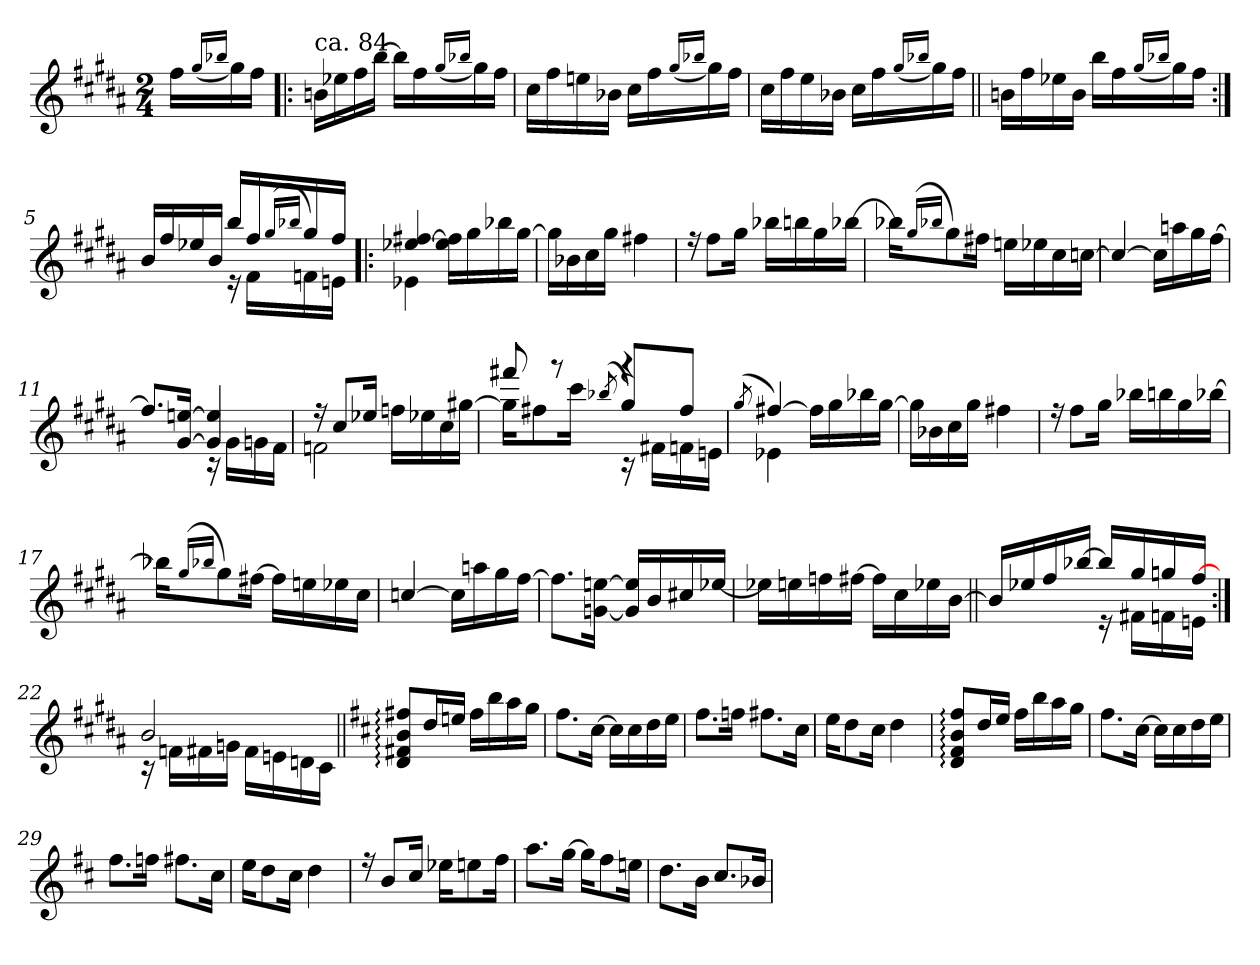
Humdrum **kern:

**kern
*part1
*staff1
*clefG2
*k[f#c#g#d#a#]
*B:
*M2/4
=
16ff#\LL
(<16qgg#/LL
16qbb-X/JJ
16gg#\)
16ff#\JJ
=1!|:
*^
!LO:TX:a:t=ca. 84	!
16bn\LL	4ryy
16ee-X\	.
16ff#\	.
[<16bb\JJ	.
16bb\LL]	4ryy
16ff#\	.
(<16qgg#/LL	.
16qbb-X/JJ	.
16gg#\)	.
16ff#\JJ	.
=2	=2
16cc#\LL	4ryy
16ff#\	.
16een\	.
16b-X\JJ	.
16cc#\LL	4ryy
16ff#\	.
(<16qgg#/LL	.
16qbb-X/JJ	.
16gg#\)	.
16ff#\JJ	.
=3	=3
16cc#\LL	4ryy
16ff#\	.
16ee\	.
16b-X\JJ	.
16cc#\LL	4ryy
16ff#\	.
(<16qgg#/LL	.
16qbb-X/JJ	.
16gg#\)	.
16ff#\JJ	.
!!LO:LB:g=z	!!
=4||	=4||
16bn\LL	4ryy
16ff#\	.
16ee-X\	.
16b\JJ	.
16bb\LL	4ryy
16ff#\	.
(<16qgg#/LL	.
16qbb-X/JJ	.
16gg#\)	.
16ff#\JJ	.
=5:|!	=5:|!
*	*^
16b/LL	4ryy	4ryy
16ff#/	.	.
16ee-X/	.	.
16b/JJ	.	.
16bb/LL	16re	4ryy
16ff#/	16f#!\LL	.
(<16qgg#/LL	.	.
16qbb-X/JJ	.	.
16gg#/)	16fn!\	.
16ff#/JJ	16en!\JJ	.
=6!|:	=6!|:	=6!|:
[>4ee-X/ [>4ff#X/	4e-X!\	4ryy
16ee-\] 16ff#\]LL	4ryy	4ryy
16gg#\	.	.
16bb-X\	.	.
[>16gg#\JJ	.	.
*	*v	*v
=7	=7
16gg#\LL]	4ryy
16b-X\	.
16cc#\	.
16gg#\JJ	.
4ff#X\	4ryy
!!LO:LB:g=z	!!
=8	=8
16rff	4ryy
8ff#\L	.
16gg#\Jk	.
16bb-X\LL	4ryy
16bbn\	.
16gg#\	.
[<16bb-X\JJ	.
=9	=9
16bb-X\KL]	2ryy
(<16qgg#/LL	.
16qbb-X/JJ	.
8gg#\)	.
16ff#X\Jk	.
16een\LL	.
16ee-X\	.
16cc#\	.
[<16ccn\JJ	.
=10	=10
4ccn/_	2ryy
16cc\LL]	.
16aan\	.
16gg#\	.
[<16ff#\JJ	.
=11	=11
*	*^
8.ff#/L]	4ryy	2ryy
[>16g#/ [>16een/Jk	.	.
4g#/] 4ee/]	16rB	.
.	16g#!\LL	.
.	16gn!\	.
.	16f#!\JJ	.
!!LO:LB:g=z	!!	!!
=12	=12	=12
16rff	2fn!\	2ryy
8cc#/L	.	.
16ee-X/Jk	.	.
16ffn\LL	.	.
16ee-X\	.	.
16cc#\	.	.
[>16gg#X\JJ	.	.
=13	=13	=13
*	*	*^
16gg#\KL]	8F#X\yy	8ryy	8fff#X!/
8ff#X\	.	.	.
.	8ryy	8ryy	8rggg
16ccc#\Jk	.	.	.
(<8qbb-X/	.	.	.
8gg#/L)	16rB	4ryy	4rggg
.	16f#X!\LL	.	.
8ff#/J	16fn!\	.	.
.	16en!\JJ	.	.
*v	*v	*v	*v
=14
(<8qgg#/
*^
*	*^
[>4ff#X/)	4e-X!\	4ryy
16ff#\LL]	4ryy	4ryy
16gg#\	.	.
16bb-X\	.	.
[>16gg#\JJ	.	.
*	*v	*v
=15	=15
16gg#\LL]	4ryy
16b-X\	.
16cc#\	.
16gg#\JJ	.
4ff#X\	4ryy
!!LO:LB:g=z	!!
=16	=16
16rff	4ryy
8ff#\L	.
16gg#\Jk	.
16bb-X\LL	4ryy
16bbn\	.
16gg#\	.
[<16bb-X\JJ	.
=17	=17
16bb-X\KL]	2ryy
(<16qgg#/LL	.
16qbb-X/JJ	.
8gg#\)	.
[<16ff#X\Jk	.
16ff#\LL]	.
16een\	.
16ee-X\	.
16cc#\JJ	.
=18	=18
[>4ccn/	2ryy
16cc\LL]	.
16aan\	.
16gg#\	.
[<16ff#\JJ	.
=19	=19
8.ff#\L]	4ryy
[<16gn\ [<16een\Jk	.
16g/] 16ee/]LL	4ryy
16b/	.
16cc#X/	.
[>16ee-X/JJ	.
=20	=20
16ee-X\LL]	4ryy
16een\	.
16ffn\	.
[<16ff#X\JJ	.
16ff#\LL]	4rfyy
16cc#\	.
16ee-X\	.
[<16b\JJ	.
!!LO:LB:g=z	!!
=21||	=21||
*	*^
16bn/LL]	4ryy	2ryy
16ee-X/	.	.
16ff#/	.	.
[>16bb-X/JJ	.	.
16bb-/LL]	16re	.
16gg#/	16f#X!\LL	.
16ggn/	16fn!\	.
[>16ff#/JJ	16en!\JJ	.
=22:|!	=22:|!	=22:|!
2b/	16rc	2ryy
.	16fn!\LL	.
.	16f#X!\	.
.	16gn!\JJ	.
.	16f#!\LL	.
.	16en!\	.
.	16dn!\	.
.	16c#!\JJ	.
*v	*v	*v
=23||
*k[f#c#]
*D:
*^
8d/: 8f#X/: 8b/: 8ff#X/:L	4ryy
16dd/L	.
16een/JJ	.
16ff#\LL	4ryy
16bb\	.
16aa\	.
16gg\JJ	.
=24	=24
8.ff#\L	2ryy
[<16cc#\Jk	.
16cc#\LL]	.
16cc#\	.
16dd\	.
16ee\JJ	.
!!LO:LB:g=z	!!
=25	=25
8.ff#\L	2ryy
16ffn\Jk	.
8.ff#X\L	.
16cc#\Jk	.
=26	=26
16ee\KL	2ryy
8dd\	.
16cc#\Jk	.
4dd\	.
=27	=27
8d/: 8f#/: 8b/: 8ff#/:L	4ryy
16dd/L	.
16ee/JJ	.
16ff#\LL	4ryy
16bb\	.
16aa\	.
16gg\JJ	.
=28	=28
8.ff#\L	2ryy
[<16cc#\Jk	.
16cc#\LL]	.
16cc#\	.
16dd\	.
16ee\JJ	.
=29	=29
8.ff#\L	2ryy
16ffn\Jk	.
8.ff#X\L	.
16cc#\Jk	.
!!LO:LB:g=z	!!
=30	=30
16ee\KL	2ryy
8dd\	.
16cc#\Jk	.
4dd\	.
=31	=31
16rff	4ryy
8b/L	.
16cc#/Jk	.
16ee-X\KL	4ryy
8een\	.
16ff#\Jk	.
=32	=32
8.aa\L	4ryy
[<16gg\Jk	.
16gg\KL]	4ryy
8ff#\	.
16een\Jk	.
=33	=33
8.dd\L	4ryy
16b\Jk	.
8.cc#/L	4ryy
16b-X/Jk	.
*v	*v
=
*-
